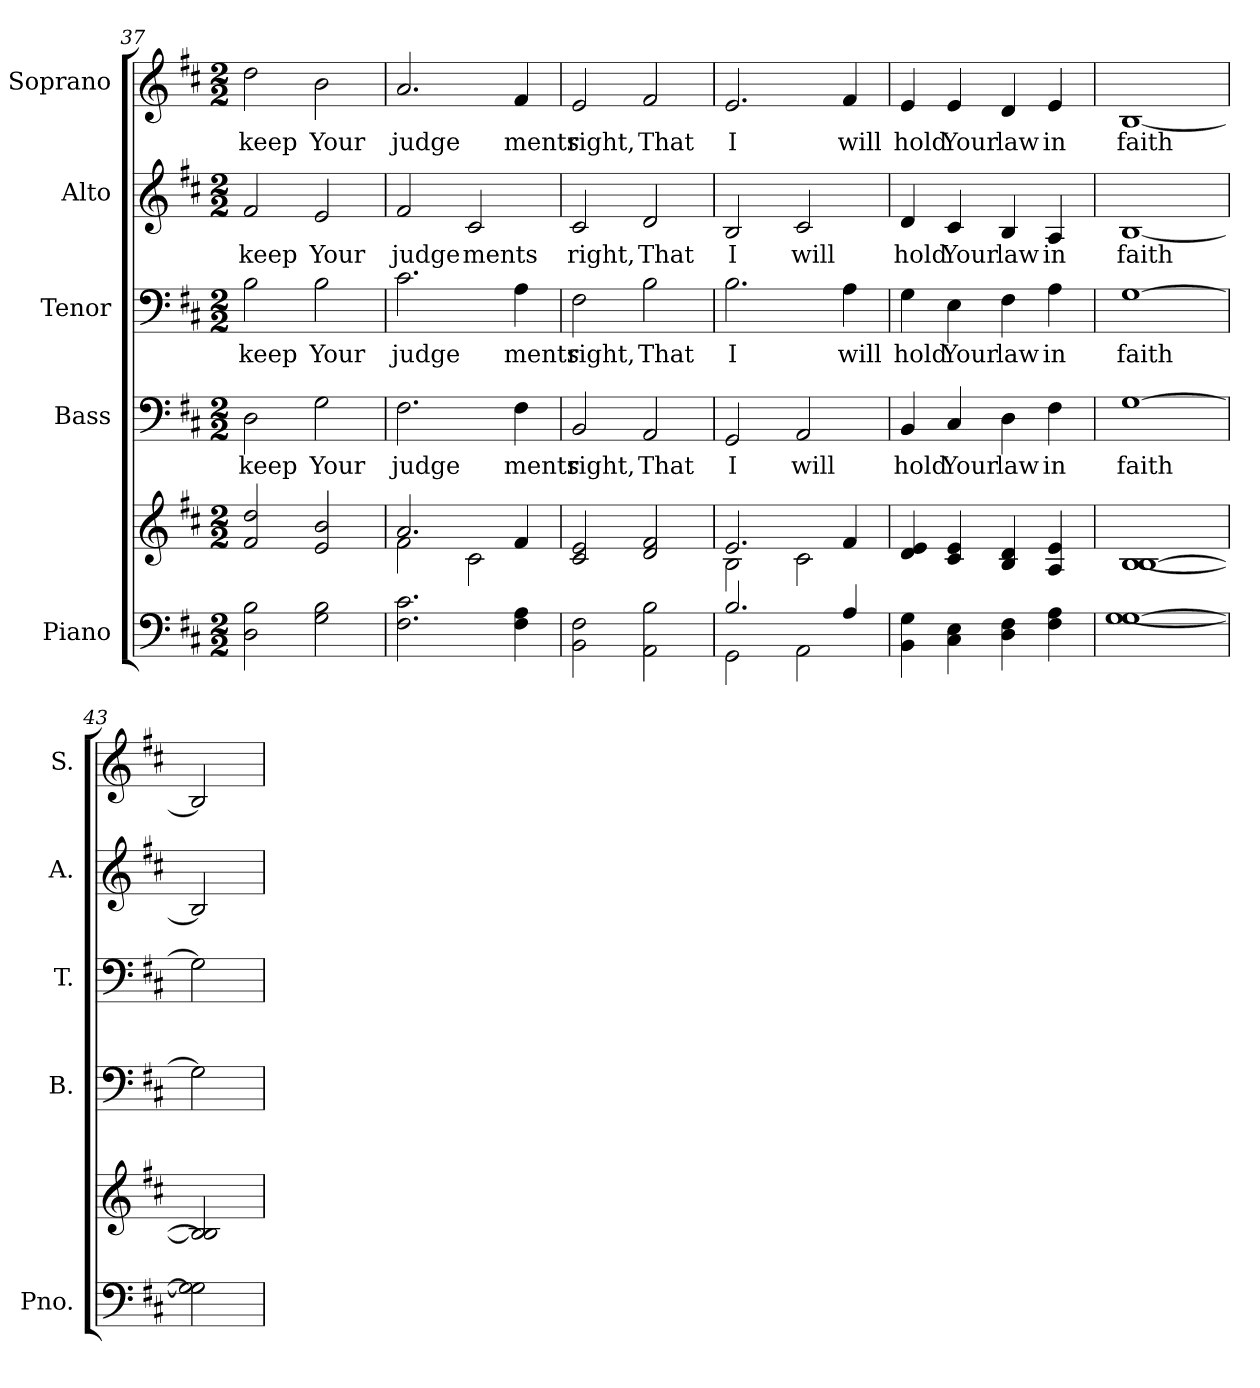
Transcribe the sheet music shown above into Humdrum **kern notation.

**kern	**kern	**kern	**text	**kern	**text	**kern	**text	**kern	**text
*part5	*part5	*part4	*part4	*part3	*part3	*part2	*part2	*part1	*part1
*staff6	*staff5	*staff4	*staff4	*staff3	*staff3	*staff2	*staff2	*staff1	*staff1
*I"Piano	*	*I"Bass	*	*I"Tenor	*	*I"Alto	*	*I"Soprano	*
*I'Pno.	*	*I'B.	*	*I'T.	*	*I'A.	*	*I'S.	*
*clefF4	*clefG2	*clefF4	*	*clefF4	*	*clefG2	*	*clefG2	*
*k[f#c#]	*k[f#c#]	*k[f#c#]	*	*k[f#c#]	*	*k[f#c#]	*	*k[f#c#]	*
*D:	*D:	*D:	*	*D:	*	*D:	*	*D:	*
*M2/2	*M2/2	*M2/2	*	*M2/2	*	*M2/2	*	*M2/2	*
=37	=37	=37	=37	=37	=37	=37	=37	=37	=37
!	!	!	!LO:LY:b:color=#000000	!	!	!	!	!	!
!	!	!	!	!	!LO:LY:b:color=#000000	!	!	!	!
!	!	!	!	!	!	!	!LO:LY:b:color=#000000	!	!
!	!	!	!	!	!	!	!	!	!LO:LY:b:color=#000000
2Di\ 2Bi	2f#i/ 2ddi	2Di\	keep	2Bi\	keep	2f#i/	keep	2ddi\	keep
!	!	!	!LO:LY:b:color=#000000	!	!	!	!	!	!
!	!	!	!	!	!LO:LY:b:color=#000000	!	!	!	!
!	!	!	!	!	!	!	!LO:LY:b:color=#000000	!	!
!	!	!	!	!	!	!	!	!	!LO:LY:b:color=#000000
2Gi\ 2Bi	2ei/ 2bi	2Gi\	Your	2Bi\	Your	2ei/	Your	2bi\	Your
=38	=38	=38	=38	=38	=38	=38	=38	=38	=38
*	*^	*	*	*	*	*	*	*	*
!	!	!	!	!LO:LY:b:color=#000000	!	!	!	!	!	!
!	!	!	!	!	!	!LO:LY:b:color=#000000	!	!	!	!
!	!	!	!	!	!	!	!	!LO:LY:b:color=#000000	!	!
!	!	!	!	!	!	!	!	!	!	!LO:LY:b:color=#000000
2.F#i\ 2.c#i	2.ai/	2f#i\	2.F#i\	judge	2.c#i\	judge	2f#i/	judge	2.ai/	judge
!	!	!	!	!	!	!	!	!LO:LY:b:color=#000000	!	!
.	.	2c#i\	.	.	.	.	2c#i/	ments	.	.
!	!	!	!	!LO:LY:b:color=#000000	!	!	!	!	!	!
!	!	!	!	!	!	!LO:LY:b:color=#000000	!	!	!	!
!	!	!	!	!	!	!	!	!	!	!LO:LY:b:color=#000000
4F#i\ 4Ai	4f#i/	.	4F#i\	ments	4Ai\	ments	.	.	4f#i/	ments
*	*v	*v	*	*	*	*	*	*	*	*
!!LO:PB:g=z
=39	=39	=39	=39	=39	=39	=39	=39	=39	=39
!	!	!	!LO:LY:b:color=#000000	!	!	!	!	!	!
!	!	!	!	!	!LO:LY:b:color=#000000	!	!	!	!
!	!	!	!	!	!	!	!LO:LY:b:color=#000000	!	!
!	!	!	!	!	!	!	!	!	!LO:LY:b:color=#000000
2BBi\ 2F#i	2c#i/ 2ei	2BBi/	right,	2F#i\	right,	2c#i/	right,	2ei/	right,
!	!	!	!LO:LY:b:color=#000000	!	!	!	!	!	!
!	!	!	!	!	!LO:LY:b:color=#000000	!	!	!	!
!	!	!	!	!	!	!	!LO:LY:b:color=#000000	!	!
!	!	!	!	!	!	!	!	!	!LO:LY:b:color=#000000
2AAi\ 2Bi	2di/ 2f#i	2AAi/	That	2Bi\	That	2di/	That	2f#i/	That
=40	=40	=40	=40	=40	=40	=40	=40	=40	=40
*^	*^	*	*	*	*	*	*	*	*
!	!	!	!	!	!LO:LY:b:color=#000000	!	!	!	!	!	!
!	!	!	!	!	!	!	!LO:LY:b:color=#000000	!	!	!	!
!	!	!	!	!	!	!	!	!	!LO:LY:b:color=#000000	!	!
!	!	!	!	!	!	!	!	!	!	!	!LO:LY:b:color=#000000
2.Bi/	2GGi\	2.ei/	2Bi\	2GGi/	I	2.Bi\	I	2Bi/	I	2.ei/	I
!	!	!	!	!	!LO:LY:b:color=#000000	!	!	!	!	!	!
!	!	!	!	!	!	!	!	!	!LO:LY:b:color=#000000	!	!
.	2AAi\	.	2c#i\	2AAi/	will	.	.	2c#i/	will	.	.
!	!	!	!	!	!	!	!LO:LY:b:color=#000000	!	!	!	!
!	!	!	!	!	!	!	!	!	!	!	!LO:LY:b:color=#000000
4Ai/	.	4f#i/	.	.	.	4Ai\	will	.	.	4f#i/	will
*v	*v	*	*	*	*	*	*	*	*	*	*
*	*v	*v	*	*	*	*	*	*	*	*
=41	=41	=41	=41	=41	=41	=41	=41	=41	=41
!	!	!	!LO:LY:b:color=#000000	!	!	!	!	!	!
!	!	!	!	!	!LO:LY:b:color=#000000	!	!	!	!
!	!	!	!	!	!	!	!LO:LY:b:color=#000000	!	!
!	!	!	!	!	!	!	!	!	!LO:LY:b:color=#000000
4BBi\ 4Gi	4di/ 4ei	4BBi/	hold	4Gi\	hold	4di/	hold	4ei/	hold
!	!	!	!LO:LY:b:color=#000000	!	!	!	!	!	!
!	!	!	!	!	!LO:LY:b:color=#000000	!	!	!	!
!	!	!	!	!	!	!	!LO:LY:b:color=#000000	!	!
!	!	!	!	!	!	!	!	!	!LO:LY:b:color=#000000
4C#i\ 4Ei	4c#i/ 4ei	4C#i/	Your	4Ei\	Your	4c#i/	Your	4ei/	Your
!	!	!	!LO:LY:b:color=#000000	!	!	!	!	!	!
!	!	!	!	!	!LO:LY:b:color=#000000	!	!	!	!
!	!	!	!	!	!	!	!LO:LY:b:color=#000000	!	!
!	!	!	!	!	!	!	!	!	!LO:LY:b:color=#000000
4Di\ 4F#i	4Bi/ 4di	4Di\	law	4F#i\	law	4Bi/	law	4di/	law
!	!	!	!LO:LY:b:color=#000000	!	!	!	!	!	!
!	!	!	!	!	!LO:LY:b:color=#000000	!	!	!	!
!	!	!	!	!	!	!	!LO:LY:b:color=#000000	!	!
!	!	!	!	!	!	!	!	!	!LO:LY:b:color=#000000
4F#i\ 4Ai	4Ai/ 4ei	4F#i\	in	4Ai\	in	4Ai/	in	4ei/	in
=42	=42	=42	=42	=42	=42	=42	=42	=42	=42
!	!	!	!LO:LY:b:color=#000000	!	!	!	!	!	!
!	!	!	!	!	!LO:LY:b:color=#000000	!	!	!	!
!	!	!	!	!	!	!	!LO:LY:b:color=#000000	!	!
!	!	!	!	!	!	!	!	!	!LO:LY:b:color=#000000
[1Gi [1Gi	[1Bi [1Bi	[1Gi	faith	[1Gi	faith	[1Bi	faith	[1Bi	faith
=43	=43	=43	=43	=43	=43	=43	=43	=43	=43
2Gi] 2Gi]	2Bi] 2Bi]	2Gi]	.	2Gi]	.	2Bi]	.	2Bi]	.
=	=	=	=	=	=	=	=	=	=
*-	*-	*-	*-	*-	*-	*-	*-	*-	*-
